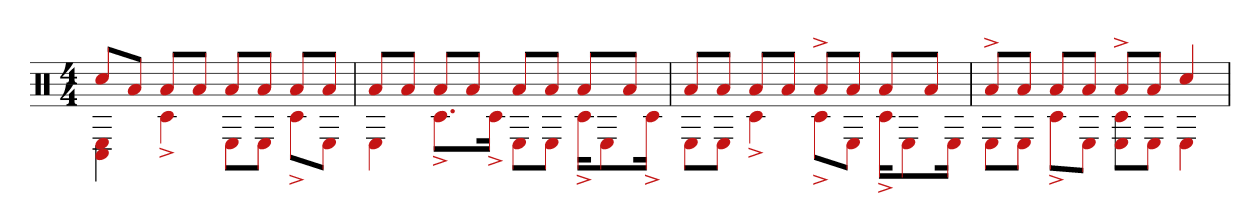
**kern
*part1
*staff1
*clefX
*k[]
*M4/4
=1
*^
8cc#L	4C# 4E
8aJ	.
8aL	4c#^
8aJ	.
8aL	8EL
8aJ	8EJ
8aL	8c#^L
8aJ	8EJ
=2	=2
8aL	4E
8aJ	.
8aL	8.c#^L
8aJ	.
.	16c#^Jk
8aL	8EL
8aJ	8EJ
8aL	16c#^KL
.	8E
8aJ	.
.	16c#^Jk
=3	=3
8aL	8EL
8aJ	8EJ
8aL	4c#^
8aJ	.
8a^L	8c#^L
8aJ	8EJ
8aL	16c#^KL
.	8E
8aJ	.
.	16EJk
=4	=4
8a^L	8EL
8aJ	8EJ
8aL	8c#^L
8aJ	8EJ
8a^L	8E 8c#L
8aJ	8EJ
4cc#	4E
*v	*v
=
*-
